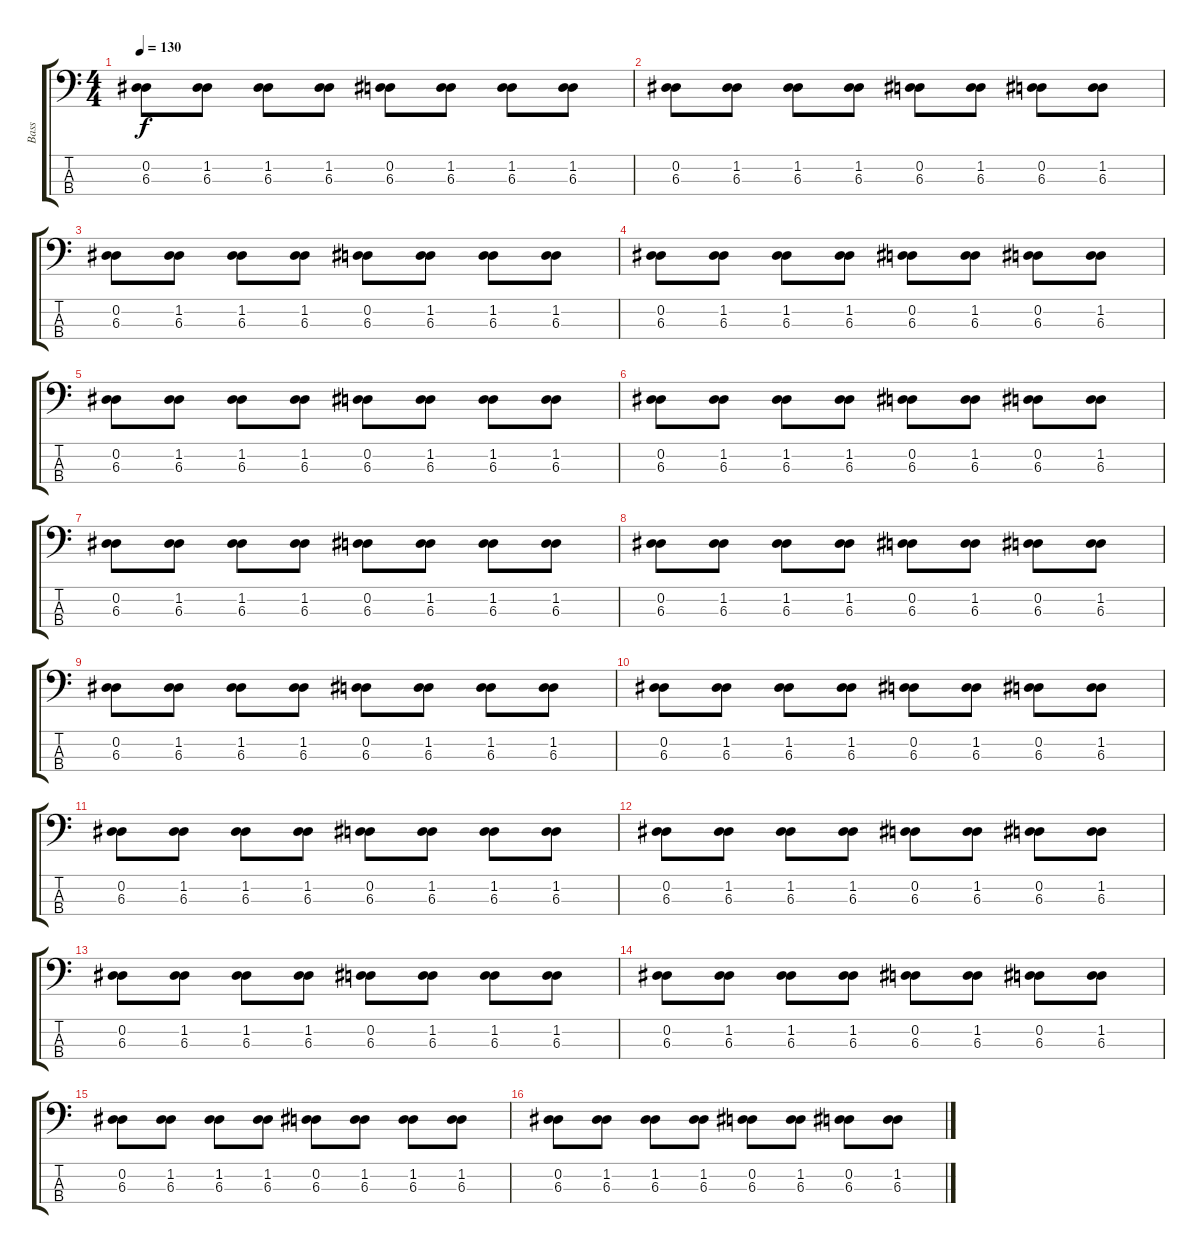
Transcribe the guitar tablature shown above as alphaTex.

\track ("Bass" "Bass") {instrument electricbasspick}
\staff {score tabs}
\tuning (G2 D2 A1 E1) {hide}
\ts (4 4)
\tempo 130
\clef f4
\ks c
(0.2 6.3).8{dy f} (1.2 6.3).8 (1.2 6.3).8 (1.2 6.3).8 (0.2 6.3).8 (1.2 6.3).8 (1.2 6.3).8 (1.2 6.3).8 |
(0.2 6.3).8 (1.2 6.3).8 (1.2 6.3).8 (1.2 6.3).8 (0.2 6.3).8 (1.2 6.3).8 (0.2 6.3).8 (1.2 6.3).8 |
(0.2 6.3).8 (1.2 6.3).8 (1.2 6.3).8 (1.2 6.3).8 (0.2 6.3).8 (1.2 6.3).8 (1.2 6.3).8 (1.2 6.3).8 |
(0.2 6.3).8 (1.2 6.3).8 (1.2 6.3).8 (1.2 6.3).8 (0.2 6.3).8 (1.2 6.3).8 (0.2 6.3).8 (1.2 6.3).8 |
(0.2 6.3).8 (1.2 6.3).8 (1.2 6.3).8 (1.2 6.3).8 (0.2 6.3).8 (1.2 6.3).8 (1.2 6.3).8 (1.2 6.3).8 |
(0.2 6.3).8 (1.2 6.3).8 (1.2 6.3).8 (1.2 6.3).8 (0.2 6.3).8 (1.2 6.3).8 (0.2 6.3).8 (1.2 6.3).8 |
(0.2 6.3).8 (1.2 6.3).8 (1.2 6.3).8 (1.2 6.3).8 (0.2 6.3).8 (1.2 6.3).8 (1.2 6.3).8 (1.2 6.3).8 |
(0.2 6.3).8 (1.2 6.3).8 (1.2 6.3).8 (1.2 6.3).8 (0.2 6.3).8 (1.2 6.3).8 (0.2 6.3).8 (1.2 6.3).8 |
(0.2 6.3).8 (1.2 6.3).8 (1.2 6.3).8 (1.2 6.3).8 (0.2 6.3).8 (1.2 6.3).8 (1.2 6.3).8 (1.2 6.3).8 |
(0.2 6.3).8 (1.2 6.3).8 (1.2 6.3).8 (1.2 6.3).8 (0.2 6.3).8 (1.2 6.3).8 (0.2 6.3).8 (1.2 6.3).8 |
(0.2 6.3).8 (1.2 6.3).8 (1.2 6.3).8 (1.2 6.3).8 (0.2 6.3).8 (1.2 6.3).8 (1.2 6.3).8 (1.2 6.3).8 |
(0.2 6.3).8 (1.2 6.3).8 (1.2 6.3).8 (1.2 6.3).8 (0.2 6.3).8 (1.2 6.3).8 (0.2 6.3).8 (1.2 6.3).8 |
(0.2 6.3).8 (1.2 6.3).8 (1.2 6.3).8 (1.2 6.3).8 (0.2 6.3).8 (1.2 6.3).8 (1.2 6.3).8 (1.2 6.3).8 |
(0.2 6.3).8 (1.2 6.3).8 (1.2 6.3).8 (1.2 6.3).8 (0.2 6.3).8 (1.2 6.3).8 (0.2 6.3).8 (1.2 6.3).8 |
(0.2 6.3).8 (1.2 6.3).8 (1.2 6.3).8 (1.2 6.3).8 (0.2 6.3).8 (1.2 6.3).8 (1.2 6.3).8 (1.2 6.3).8 |
(0.2 6.3).8 (1.2 6.3).8 (1.2 6.3).8 (1.2 6.3).8 (0.2 6.3).8 (1.2 6.3).8 (0.2 6.3).8 (1.2 6.3).8
